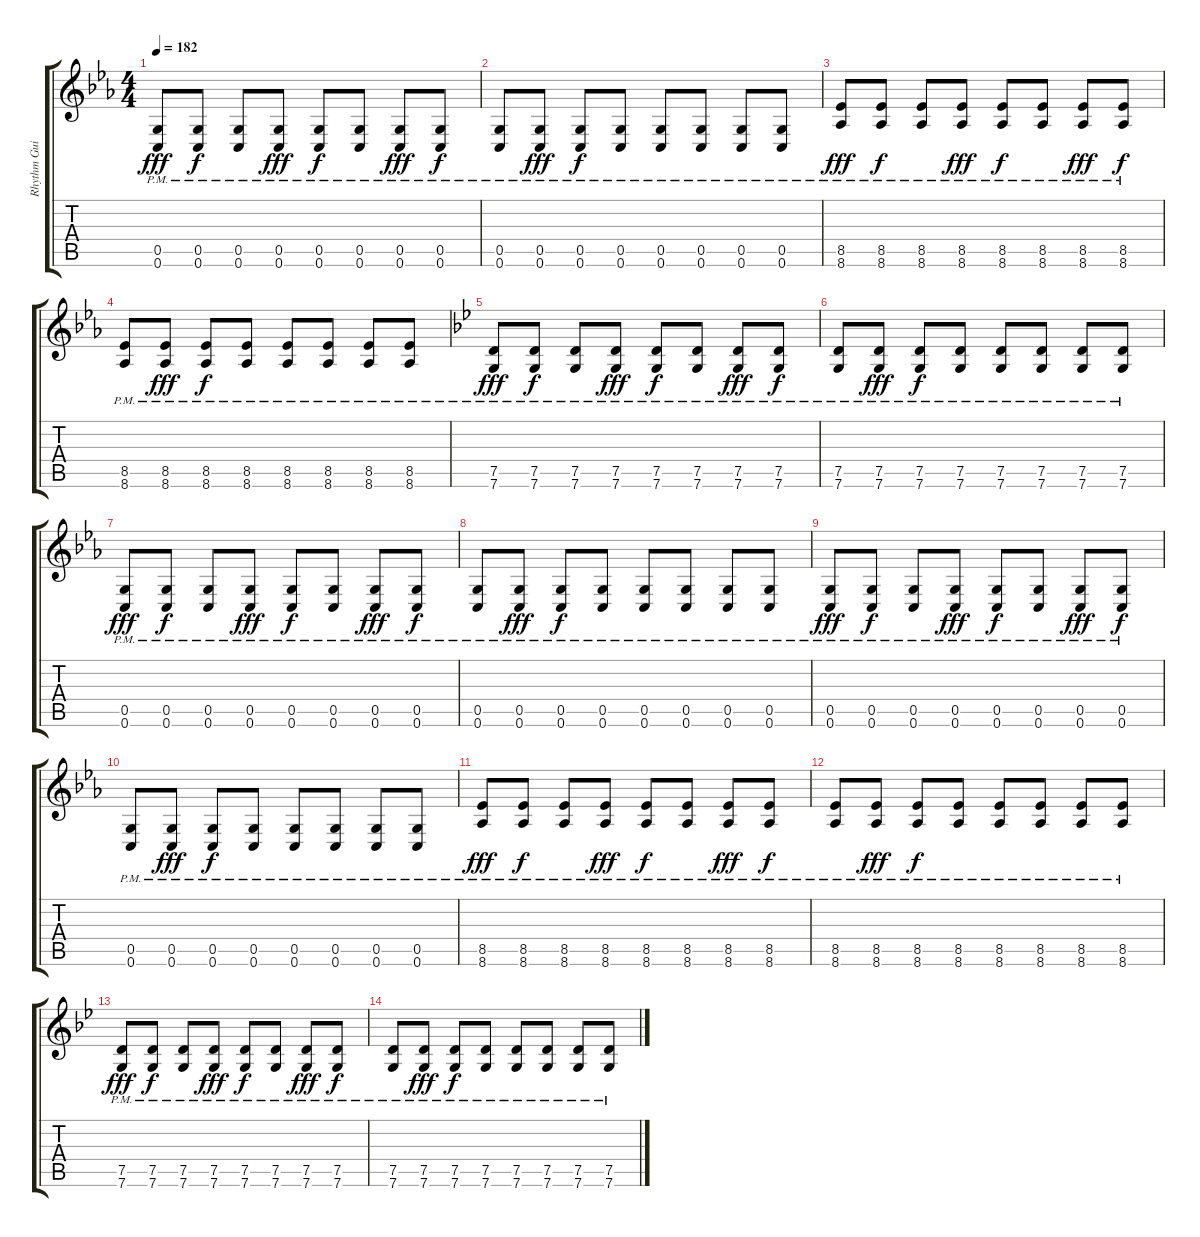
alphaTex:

\track ("Rhythm Guitar" "Rhythm Gui") {instrument distortionguitar}
\staff {score tabs}
\tuning (D4 A3 F3 C3 G2 C2) {hide}
\ts (4 4)
\tempo 182
\clef g2
\ks cminor
(0.5{pm} 0.6{pm}).8{dy fff} (0.5{pm} 0.6{pm}).8{dy f} (0.5{pm} 0.6{pm}).8 (0.5{pm} 0.6{pm}).8{dy fff} (0.5{pm} 0.6{pm}).8{dy f} (0.5{pm} 0.6{pm}).8 (0.5{pm} 0.6{pm}).8{dy fff} (0.5{pm} 0.6{pm}).8{dy f} |
(0.5{pm} 0.6{pm}).8 (0.5{pm} 0.6{pm}).8{dy fff} (0.5{pm} 0.6{pm}).8{dy f} (0.5{pm} 0.6{pm}).8 (0.5{pm} 0.6{pm}).8 (0.5{pm} 0.6{pm}).8 (0.5{pm} 0.6{pm}).8 (0.5{pm} 0.6{pm}).8 |
(8.5{pm} 8.6{pm}).8{dy fff} (8.5{pm} 8.6{pm}).8{dy f} (8.5{pm} 8.6{pm}).8 (8.5{pm} 8.6{pm}).8{dy fff} (8.5{pm} 8.6{pm}).8{dy f} (8.5{pm} 8.6{pm}).8 (8.5{pm} 8.6{pm}).8{dy fff} (8.5{pm} 8.6{pm}).8{dy f} |
(8.5{pm} 8.6{pm}).8 (8.5{pm} 8.6{pm}).8{dy fff} (8.5{pm} 8.6{pm}).8{dy f} (8.5{pm} 8.6{pm}).8 (8.5{pm} 8.6{pm}).8 (8.5{pm} 8.6{pm}).8 (8.5{pm} 8.6{pm}).8 (8.5{pm} 8.6{pm}).8 |
\ks gminor
(7.5{pm} 7.6{pm}).8{dy fff} (7.5{pm} 7.6{pm}).8{dy f} (7.5{pm} 7.6{pm}).8 (7.5{pm} 7.6{pm}).8{dy fff} (7.5{pm} 7.6{pm}).8{dy f} (7.5{pm} 7.6{pm}).8 (7.5{pm} 7.6{pm}).8{dy fff} (7.5{pm} 7.6{pm}).8{dy f} |
(7.5{pm} 7.6{pm}).8 (7.5{pm} 7.6{pm}).8{dy fff} (7.5{pm} 7.6{pm}).8{dy f} (7.5{pm} 7.6{pm}).8 (7.5{pm} 7.6{pm}).8 (7.5{pm} 7.6{pm}).8 (7.5{pm} 7.6{pm}).8 (7.5{pm} 7.6{pm}).8 |
\ks cminor
(0.5{pm} 0.6{pm}).8{dy fff} (0.5{pm} 0.6{pm}).8{dy f} (0.5{pm} 0.6{pm}).8 (0.5{pm} 0.6{pm}).8{dy fff} (0.5{pm} 0.6{pm}).8{dy f} (0.5{pm} 0.6{pm}).8 (0.5{pm} 0.6{pm}).8{dy fff} (0.5{pm} 0.6{pm}).8{dy f} |
(0.5{pm} 0.6{pm}).8 (0.5{pm} 0.6{pm}).8{dy fff} (0.5{pm} 0.6{pm}).8{dy f} (0.5{pm} 0.6{pm}).8 (0.5{pm} 0.6{pm}).8 (0.5{pm} 0.6{pm}).8 (0.5{pm} 0.6{pm}).8 (0.5{pm} 0.6{pm}).8 |
(0.5{pm} 0.6{pm}).8{dy fff} (0.5{pm} 0.6{pm}).8{dy f} (0.5{pm} 0.6{pm}).8 (0.5{pm} 0.6{pm}).8{dy fff} (0.5{pm} 0.6{pm}).8{dy f} (0.5{pm} 0.6{pm}).8 (0.5{pm} 0.6{pm}).8{dy fff} (0.5{pm} 0.6{pm}).8{dy f} |
(0.5{pm} 0.6{pm}).8 (0.5{pm} 0.6{pm}).8{dy fff} (0.5{pm} 0.6{pm}).8{dy f} (0.5{pm} 0.6{pm}).8 (0.5{pm} 0.6{pm}).8 (0.5{pm} 0.6{pm}).8 (0.5{pm} 0.6{pm}).8 (0.5{pm} 0.6{pm}).8 |
(8.5{pm} 8.6{pm}).8{dy fff} (8.5{pm} 8.6{pm}).8{dy f} (8.5{pm} 8.6{pm}).8 (8.5{pm} 8.6{pm}).8{dy fff} (8.5{pm} 8.6{pm}).8{dy f} (8.5{pm} 8.6{pm}).8 (8.5{pm} 8.6{pm}).8{dy fff} (8.5{pm} 8.6{pm}).8{dy f} |
(8.5{pm} 8.6{pm}).8 (8.5{pm} 8.6{pm}).8{dy fff} (8.5{pm} 8.6{pm}).8{dy f} (8.5{pm} 8.6{pm}).8 (8.5{pm} 8.6{pm}).8 (8.5{pm} 8.6{pm}).8 (8.5{pm} 8.6{pm}).8 (8.5{pm} 8.6{pm}).8 |
\ks gminor
(7.5{pm} 7.6{pm}).8{dy fff} (7.5{pm} 7.6{pm}).8{dy f} (7.5{pm} 7.6{pm}).8 (7.5{pm} 7.6{pm}).8{dy fff} (7.5{pm} 7.6{pm}).8{dy f} (7.5{pm} 7.6{pm}).8 (7.5{pm} 7.6{pm}).8{dy fff} (7.5{pm} 7.6{pm}).8{dy f} |
(7.5{pm} 7.6{pm}).8 (7.5{pm} 7.6{pm}).8{dy fff} (7.5{pm} 7.6{pm}).8{dy f} (7.5{pm} 7.6{pm}).8 (7.5{pm} 7.6{pm}).8 (7.5{pm} 7.6{pm}).8 (7.5{pm} 7.6{pm}).8 (7.5{pm} 7.6{pm}).8
